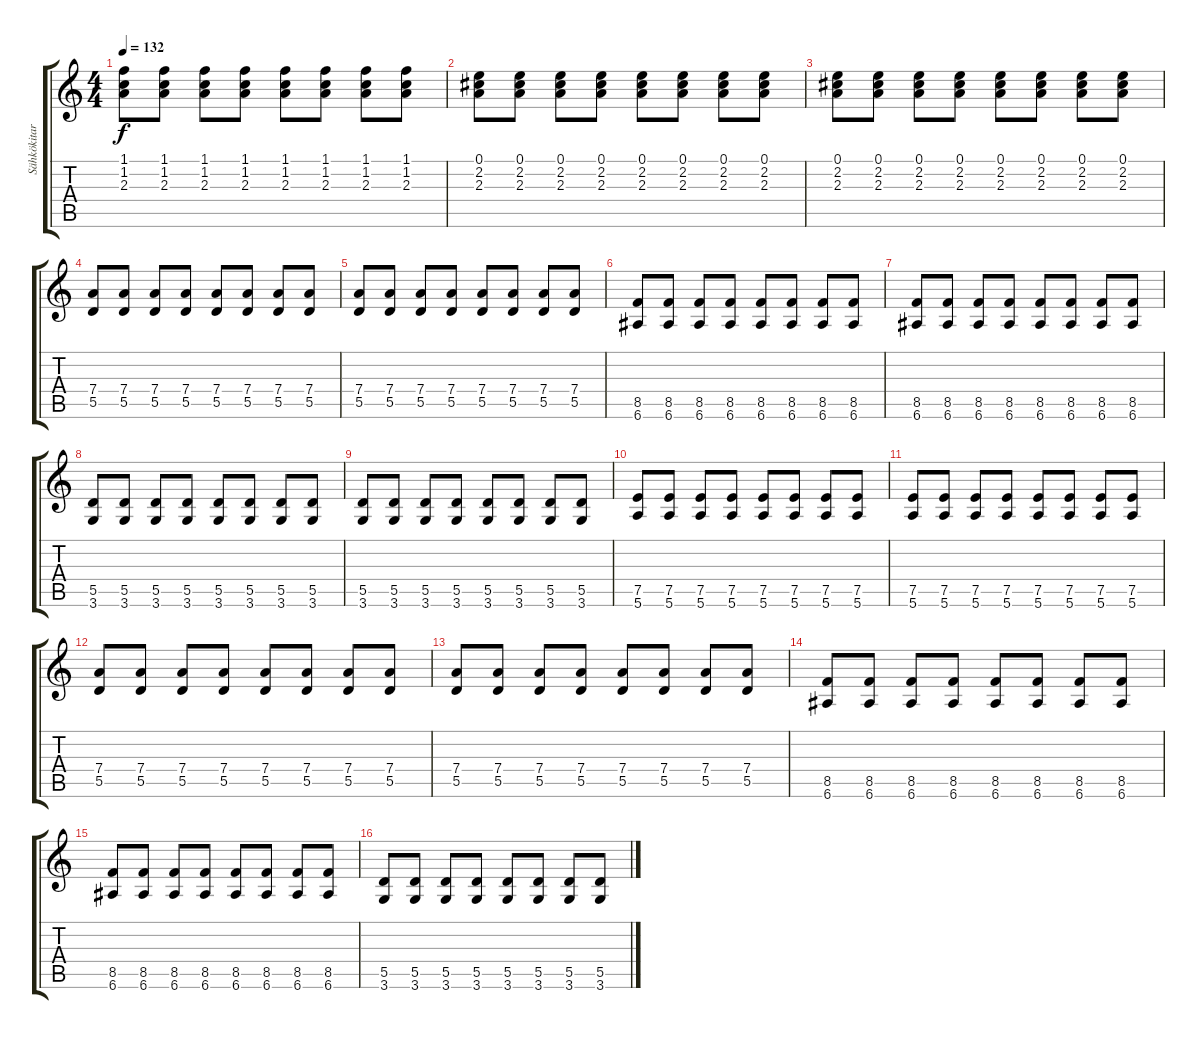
\track ("Sähkökitara (komppi)" "Sähkökitar") {instrument distortionguitar}
\staff {score tabs}
\tuning (E4 B3 G3 D3 A2 E2) {hide}
\ts (4 4)
\tempo 132
\clef g2
\ks c
(1.1 1.2 2.3).8{dy f} (1.1 1.2 2.3).8 (1.1 1.2 2.3).8 (1.1 1.2 2.3).8 (1.1 1.2 2.3).8 (1.1 1.2 2.3).8 (1.1 1.2 2.3).8 (1.1 1.2 2.3).8 |
(0.1 2.2 2.3).8 (0.1 2.2 2.3).8 (0.1 2.2 2.3).8 (0.1 2.2 2.3).8 (0.1 2.2 2.3).8 (0.1 2.2 2.3).8 (0.1 2.2 2.3).8 (0.1 2.2 2.3).8 |
(0.1 2.2 2.3).8 (0.1 2.2 2.3).8 (0.1 2.2 2.3).8 (0.1 2.2 2.3).8 (0.1 2.2 2.3).8 (0.1 2.2 2.3).8 (0.1 2.2 2.3).8 (0.1 2.2 2.3).8 |
(7.4 5.5).8 (7.4 5.5).8 (7.4 5.5).8 (7.4 5.5).8 (7.4 5.5).8 (7.4 5.5).8 (7.4 5.5).8 (7.4 5.5).8 |
(7.4 5.5).8 (7.4 5.5).8 (7.4 5.5).8 (7.4 5.5).8 (7.4 5.5).8 (7.4 5.5).8 (7.4 5.5).8 (7.4 5.5).8 |
(8.5 6.6).8 (8.5 6.6).8 (8.5 6.6).8 (8.5 6.6).8 (8.5 6.6).8 (8.5 6.6).8 (8.5 6.6).8 (8.5 6.6).8 |
(8.5 6.6).8 (8.5 6.6).8 (8.5 6.6).8 (8.5 6.6).8 (8.5 6.6).8 (8.5 6.6).8 (8.5 6.6).8 (8.5 6.6).8 |
(5.5 3.6).8 (5.5 3.6).8 (5.5 3.6).8 (5.5 3.6).8 (5.5 3.6).8 (5.5 3.6).8 (5.5 3.6).8 (5.5 3.6).8 |
(5.5 3.6).8 (5.5 3.6).8 (5.5 3.6).8 (5.5 3.6).8 (5.5 3.6).8 (5.5 3.6).8 (5.5 3.6).8 (5.5 3.6).8 |
(7.5 5.6).8 (7.5 5.6).8 (7.5 5.6).8 (7.5 5.6).8 (7.5 5.6).8 (7.5 5.6).8 (7.5 5.6).8 (7.5 5.6).8 |
(7.5 5.6).8 (7.5 5.6).8 (7.5 5.6).8 (7.5 5.6).8 (7.5 5.6).8 (7.5 5.6).8 (7.5 5.6).8 (7.5 5.6).8 |
(7.4 5.5).8 (7.4 5.5).8 (7.4 5.5).8 (7.4 5.5).8 (7.4 5.5).8 (7.4 5.5).8 (7.4 5.5).8 (7.4 5.5).8 |
(7.4 5.5).8 (7.4 5.5).8 (7.4 5.5).8 (7.4 5.5).8 (7.4 5.5).8 (7.4 5.5).8 (7.4 5.5).8 (7.4 5.5).8 |
(8.5 6.6).8 (8.5 6.6).8 (8.5 6.6).8 (8.5 6.6).8 (8.5 6.6).8 (8.5 6.6).8 (8.5 6.6).8 (8.5 6.6).8 |
(8.5 6.6).8 (8.5 6.6).8 (8.5 6.6).8 (8.5 6.6).8 (8.5 6.6).8 (8.5 6.6).8 (8.5 6.6).8 (8.5 6.6).8 |
(5.5 3.6).8 (5.5 3.6).8 (5.5 3.6).8 (5.5 3.6).8 (5.5 3.6).8 (5.5 3.6).8 (5.5 3.6).8 (5.5 3.6).8
